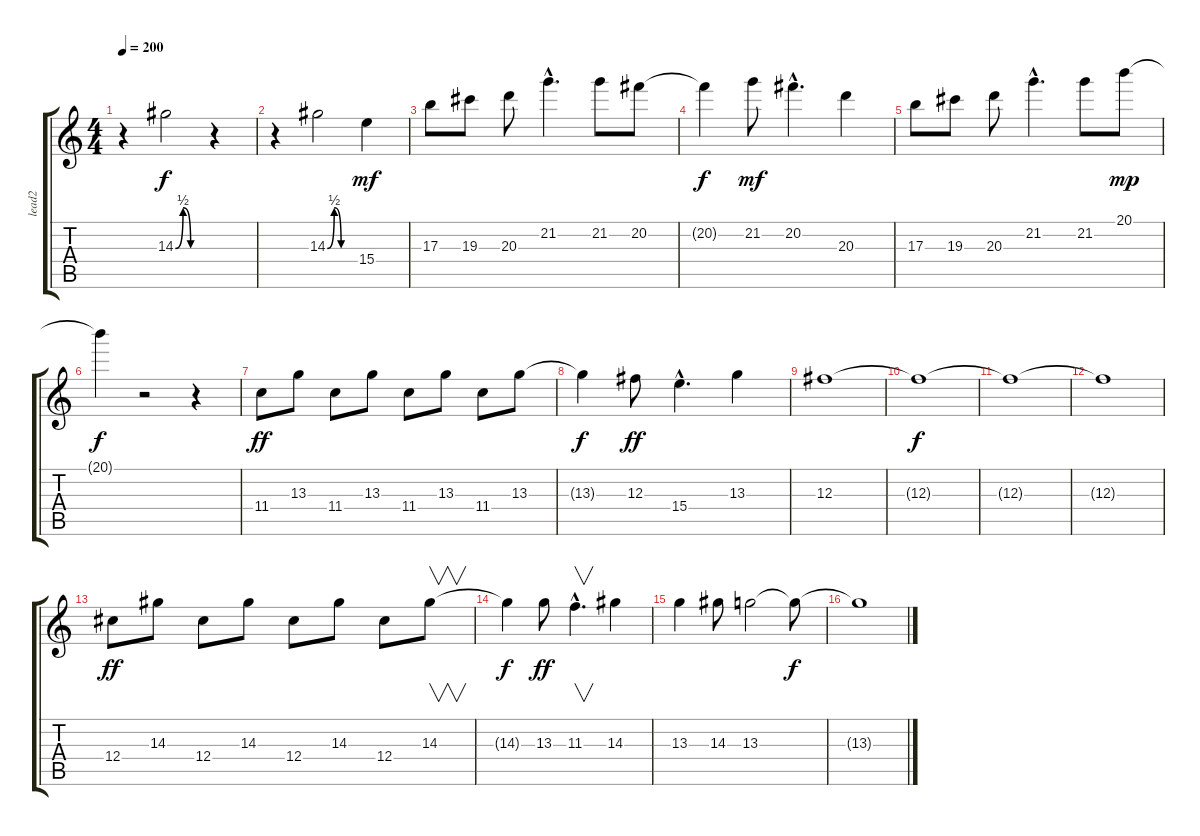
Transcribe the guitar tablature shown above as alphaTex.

\track ("lead2" "lead2") {instrument distortionguitar}
\staff {score tabs}
\tuning (Eb4 Bb3 Gb3 Db3 Ab2 Eb2) {hide}
\ts (4 4)
\tempo 200
\clef g2
\ks c
r.4{dy f} 14.3{be (custom 0 0 15 2 30 0 45 0 60 0)}.2 r.4 |
r.4 14.3{be (custom 0 0 15 2 30 0 45 0 60 0)}.2 15.4.4{dy mf} |
17.3.8 19.3.8 20.3.8 21.2{hac}.4{d} 21.2.8 20.2.8 |
20.2{t}.4{dy f} 21.2.8{dy mf} 20.2{hac}.4{d} 20.3.4 |
17.3.8 19.3.8 20.3.8 21.2{hac}.4{d} 21.2.8 20.1.8{dy mp} |
20.1{t}.4{dy f} r.2 r.4 |
11.4.8{dy ff} 13.3.8 11.4.8 13.3.8 11.4.8 13.3.8 11.4.8 13.3.8 |
13.3{t}.4{dy f} 12.3.8{dy ff} 15.4{hac}.4{d} 13.3.4 |
12.3.1 |
12.3{t}.1{dy f} |
12.3{t}.1 |
12.3{t}.1 |
12.4.8{dy ff} 14.3.8 12.4.8 14.3.8 12.4.8 14.3.8 12.4.8 14.3.8{v} |
14.3{t}.4{dy f} 13.3.8{dy ff} 11.3{hac}.4{v d} 14.3.4 |
13.3.4 14.3.8 13.3.2 13.3{t}.8{dy f} |
13.3{t}.1
